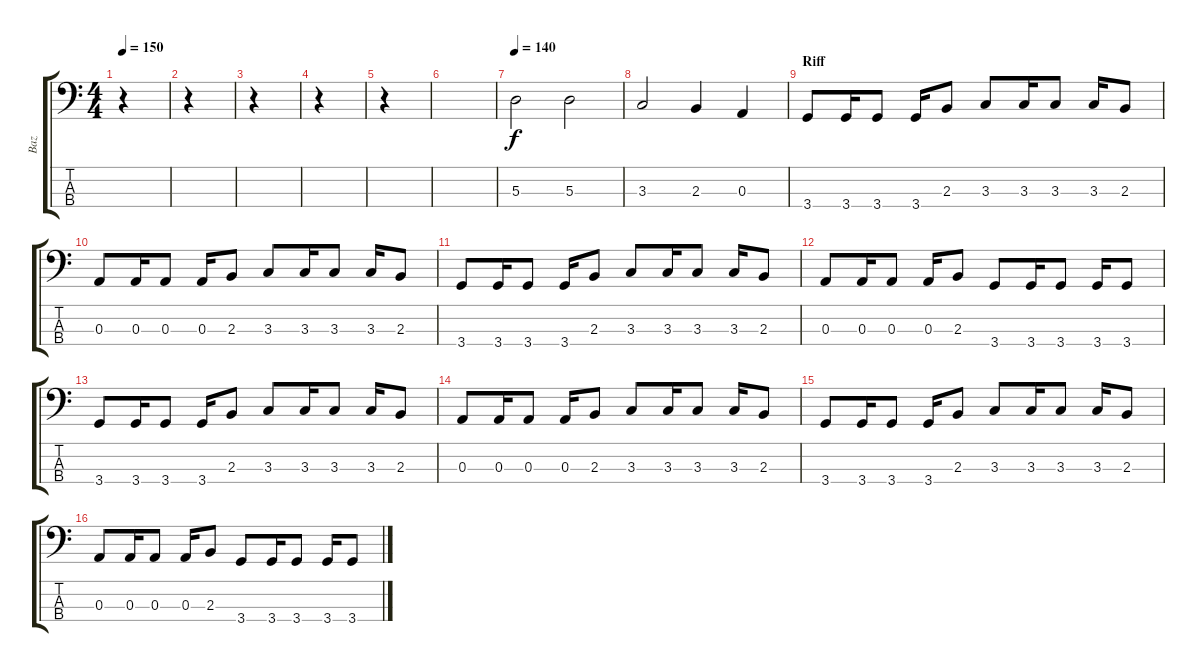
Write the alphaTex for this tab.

\track ("Baz" "Baz") {instrument electricbassfinger}
\staff {score tabs}
\tuning (G2 D2 A1 E1) {hide}
\ts (4 4)
\tempo 150
\clef f4
\ks c
r.4{dy f instrument electricbassfinger} |
r.4 |
r.4 |
r.4 |
r.4 |
|
\tempo 140
5.3.2 5.3.2 |
3.3.2 2.3.4 0.3.4 |
\section ("" "Riff")
3.4.8{volume 12} 3.4.16 3.4.8 3.4.16 2.3.8 3.3.8 3.3.16 3.3.8 3.3.16 2.3.8 |
0.3.8 0.3.16 0.3.8 0.3.16 2.3.8 3.3.8 3.3.16 3.3.8 3.3.16 2.3.8 |
3.4.8 3.4.16 3.4.8 3.4.16 2.3.8 3.3.8 3.3.16 3.3.8 3.3.16 2.3.8 |
0.3.8 0.3.16 0.3.8 0.3.16 2.3.8 3.4.8 3.4.16 3.4.8 3.4.16 3.4.8 |
3.4.8 3.4.16 3.4.8 3.4.16 2.3.8 3.3.8 3.3.16 3.3.8 3.3.16 2.3.8 |
0.3.8 0.3.16 0.3.8 0.3.16 2.3.8 3.3.8 3.3.16 3.3.8 3.3.16 2.3.8 |
3.4.8 3.4.16 3.4.8 3.4.16 2.3.8 3.3.8 3.3.16 3.3.8 3.3.16 2.3.8 |
0.3.8 0.3.16 0.3.8 0.3.16 2.3.8 3.4.8 3.4.16 3.4.8 3.4.16 3.4.8
